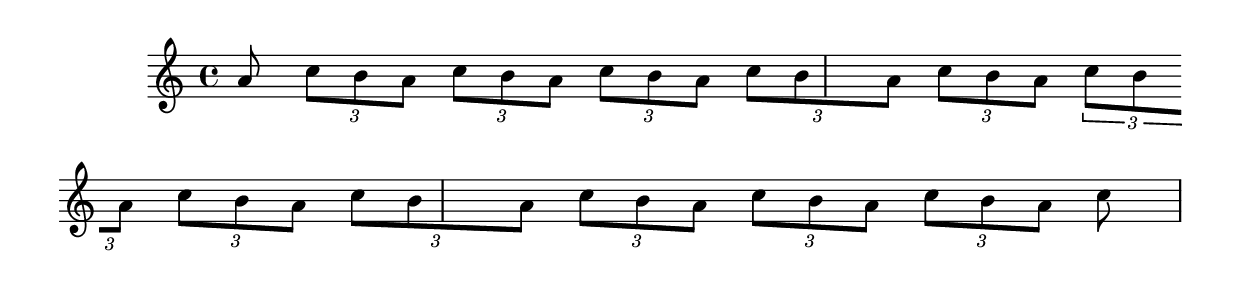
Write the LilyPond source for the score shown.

%% DO NOT EDIT this file manually; it is automatically
%% generated from LSR http://lsr.dsi.unimi.it
%% Make any changes in LSR itself, or in Documentation/snippets/new/ ,
%% and then run scripts/auxiliar/makelsr.py
%%
%% This file is in the public domain.
\version "2.14.0"

\header {
  lsrtags = "rhythms"

%% Translation of GIT committish: 615cbf212fdaf0b220b3330da417d0c3602494f2
 doctitlees = "Permitir saltos de línea dentro de grupos especiales con barra"
 texidoces = "
Este ejemplo artificial muestra cómo se pueden permitir tanto los
saltos de línea manuales como los automáticos dentro de un grupo de
valoración especial unido por una barra.  Observe que estos grupos
sincopados se deben barrar manualmente.

"


%% Translation of GIT committish: 0a868be38a775ecb1ef935b079000cebbc64de40
  texidocde = "
Dieses künstliche Beispiel zeigt, wie sowohl automatische als auch
manuelle Zeilenumbrüche innerhalb einer N-tole mit Balken erlaubt
werden können.  Diese unregelmäßige Bebalkung muss allerdings manuell
gesetzt werden.

"
  doctitlede = "Zeilenumbrüche bei N-tolen mit Balken erlauben"



%% Translation of GIT committish: 4da4307e396243a5a3bc33a0c2753acac92cb685
  texidocfr = "
Cet exemple peu académique démontre comment il est possible d'insérer un saut
de ligne dans un nolet portant une ligature.  Ces ligatures doivent toutefois
être explicites.

"
  doctitlefr = "Saut de ligne au milieu d'un nolet avec ligature"

  texidoc = "
This artificial example shows how both manual and automatic line breaks
may be permitted to within a beamed tuplet. Note that such off-beat
tuplets have to be beamed manually.

"
  doctitle = "Permitting line breaks within beamed tuplets"
} % begin verbatim

\layout {
  \context {
    \Voice
    % Permit line breaks within tuplets
    \remove "Forbid_line_break_engraver"
    % Allow beams to be broken at line breaks
    \override Beam #'breakable = ##t
  }
}
\relative c'' {
  a8
  \repeat unfold 5 { \times 2/3 { c[ b a] } }
  % Insert a manual line break within a tuplet
  \times 2/3 { c[ b \bar "" \break a] }
  \repeat unfold 5 { \times 2/3 { c[ b a] } }
  c8
}

